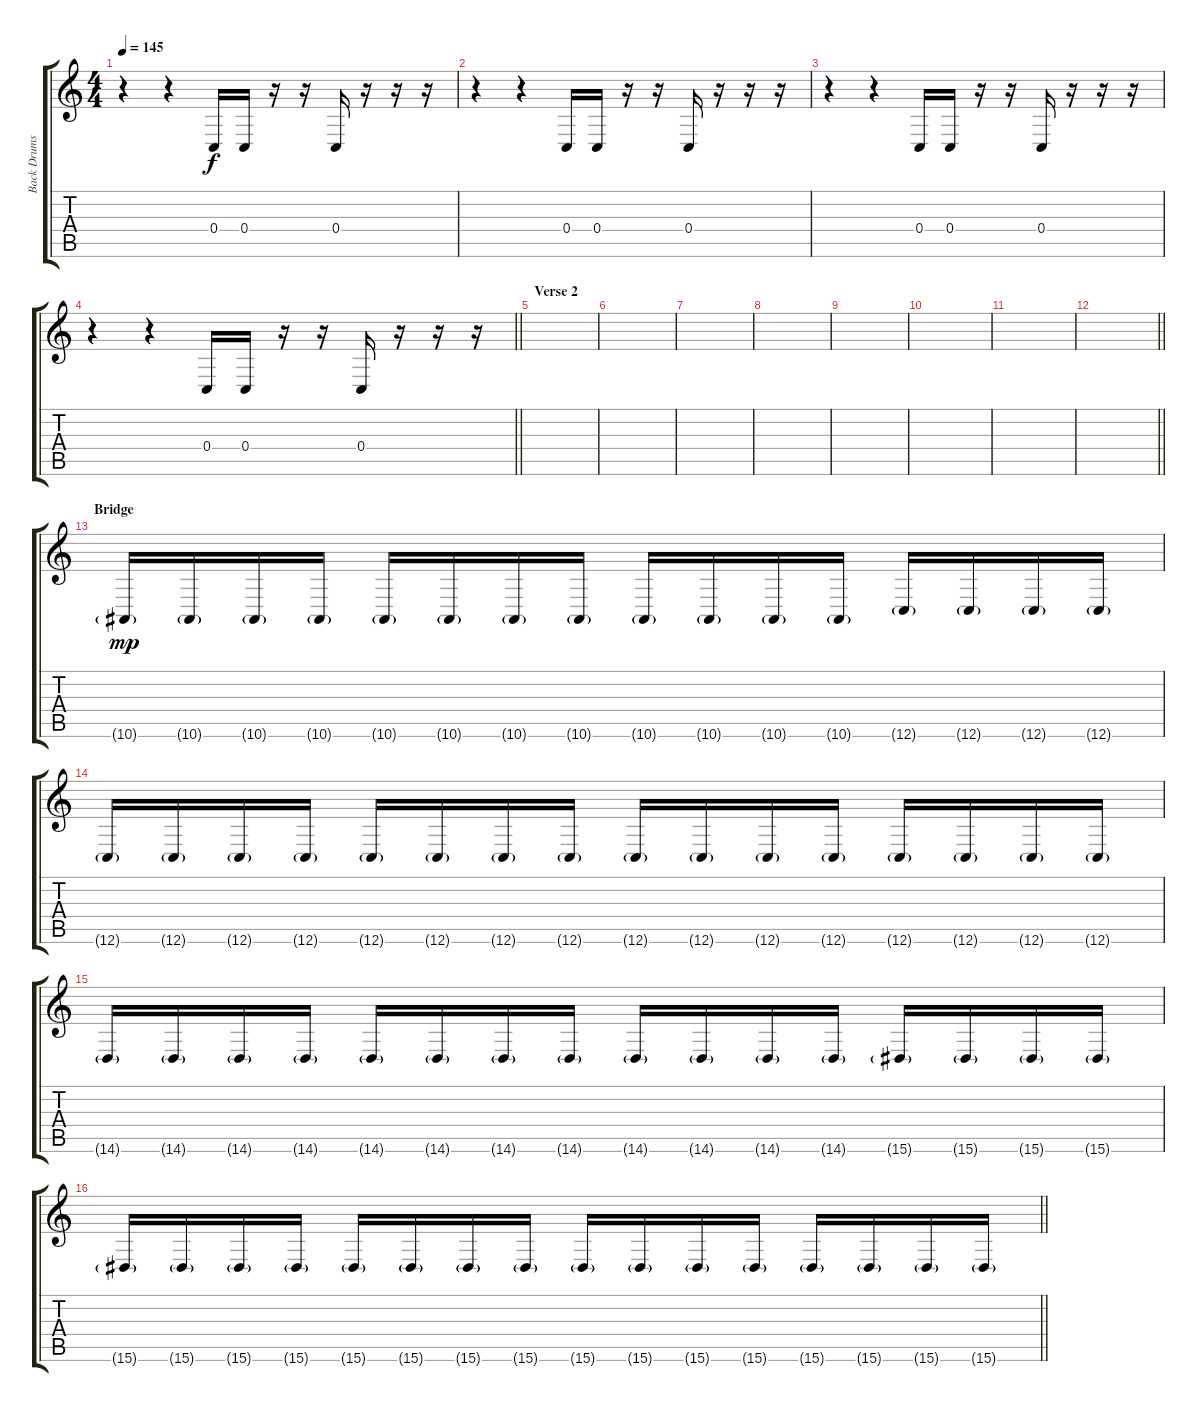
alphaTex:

\track ("Back Drums" "Back Drums") {instrument synthdrum}
\staff {score tabs}
\tuning (D4 A3 F3 C3 G2 C2) {hide}
\ts (4 4)
\tempo 145
\clef g2
\ks c
r.4{dy f} r.4 0.4.16 0.4.16 r.16 r.16 0.4.16 r.16 r.16 r.16 |
r.4 r.4 0.4.16 0.4.16 r.16 r.16 0.4.16 r.16 r.16 r.16 |
r.4 r.4 0.4.16 0.4.16 r.16 r.16 0.4.16 r.16 r.16 r.16 |
\barLineRight lightlight
r.4 r.4 0.4.16 0.4.16 r.16 r.16 0.4.16 r.16 r.16 r.16 |
\section ("" "Verse 2")
|
|
|
|
|
|
|
\barLineRight lightlight
|
\section ("" "Bridge")
10.6{g}.16{dy mp} 10.6{g}.16 10.6{g}.16 10.6{g}.16 10.6{g}.16 10.6{g}.16 10.6{g}.16 10.6{g}.16 10.6{g}.16 10.6{g}.16 10.6{g}.16 10.6{g}.16 12.6{g}.16 12.6{g}.16 12.6{g}.16 12.6{g}.16 |
12.6{g}.16 12.6{g}.16 12.6{g}.16 12.6{g}.16 12.6{g}.16 12.6{g}.16 12.6{g}.16 12.6{g}.16 12.6{g}.16 12.6{g}.16 12.6{g}.16 12.6{g}.16 12.6{g}.16 12.6{g}.16 12.6{g}.16 12.6{g}.16 |
14.6{g}.16 14.6{g}.16 14.6{g}.16 14.6{g}.16 14.6{g}.16 14.6{g}.16 14.6{g}.16 14.6{g}.16 14.6{g}.16 14.6{g}.16 14.6{g}.16 14.6{g}.16 15.6{g}.16 15.6{g}.16 15.6{g}.16 15.6{g}.16 |
\barLineRight lightlight
15.6{g}.16 15.6{g}.16 15.6{g}.16 15.6{g}.16 15.6{g}.16 15.6{g}.16 15.6{g}.16 15.6{g}.16 15.6{g}.16 15.6{g}.16 15.6{g}.16 15.6{g}.16 15.6{g}.16 15.6{g}.16 15.6{g}.16 15.6{g}.16
